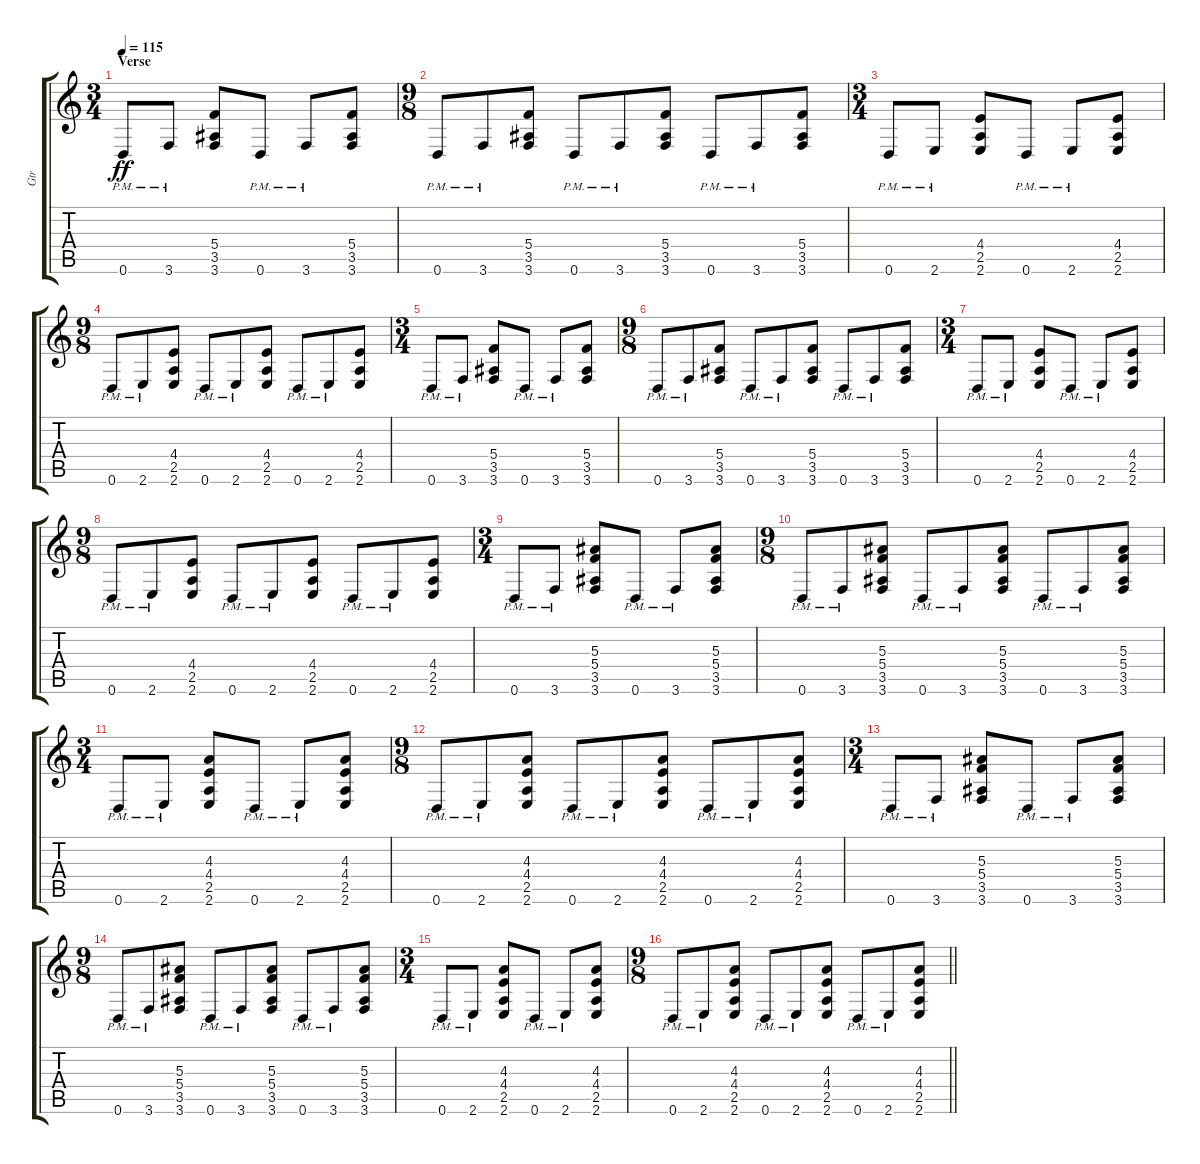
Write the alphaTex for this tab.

\track ("Gtr" "Gtr") {instrument distortionguitar}
\staff {score tabs}
\tuning (D4 A3 F3 C3 G2 D2) {hide}
\ts (3 4)
\section ("" "Verse")
\tempo 115
\clef g2
\ks c
0.6{pm}.8{dy ff} 3.6{pm}.8 (5.4 3.5 3.6).8 0.6{pm}.8 3.6{pm}.8 (5.4 3.5 3.6).8 |
\ts (9 8)
0.6{pm}.8 3.6{pm}.8 (5.4 3.5 3.6).8 0.6{pm}.8 3.6{pm}.8 (5.4 3.5 3.6).8 0.6{pm}.8 3.6{pm}.8 (5.4 3.5 3.6).8 |
\ts (3 4)
0.6{pm}.8 2.6{pm}.8 (4.4 2.5 2.6).8 0.6{pm}.8 2.6{pm}.8 (4.4 2.5 2.6).8 |
\ts (9 8)
0.6{pm}.8 2.6{pm}.8 (4.4 2.5 2.6).8 0.6{pm}.8 2.6{pm}.8 (4.4 2.5 2.6).8 0.6{pm}.8 2.6{pm}.8 (4.4 2.5 2.6).8 |
\ts (3 4)
0.6{pm}.8 3.6{pm}.8 (5.4 3.5 3.6).8 0.6{pm}.8 3.6{pm}.8 (5.4 3.5 3.6).8 |
\ts (9 8)
0.6{pm}.8 3.6{pm}.8 (5.4 3.5 3.6).8 0.6{pm}.8 3.6{pm}.8 (5.4 3.5 3.6).8 0.6{pm}.8 3.6{pm}.8 (5.4 3.5 3.6).8 |
\ts (3 4)
0.6{pm}.8 2.6{pm}.8 (4.4 2.5 2.6).8 0.6{pm}.8 2.6{pm}.8 (4.4 2.5 2.6).8 |
\ts (9 8)
0.6{pm}.8 2.6{pm}.8 (4.4 2.5 2.6).8 0.6{pm}.8 2.6{pm}.8 (4.4 2.5 2.6).8 0.6{pm}.8 2.6{pm}.8 (4.4 2.5 2.6).8 |
\ts (3 4)
0.6{pm}.8 3.6{pm}.8 (5.3 5.4 3.5 3.6).8 0.6{pm}.8 3.6{pm}.8 (5.3 5.4 3.5 3.6).8 |
\ts (9 8)
0.6{pm}.8 3.6{pm}.8 (5.3 5.4 3.5 3.6).8 0.6{pm}.8 3.6{pm}.8 (5.3 5.4 3.5 3.6).8 0.6{pm}.8 3.6{pm}.8 (5.3 5.4 3.5 3.6).8 |
\ts (3 4)
0.6{pm}.8 2.6{pm}.8 (4.3 4.4 2.5 2.6).8 0.6{pm}.8 2.6{pm}.8 (4.3 4.4 2.5 2.6).8 |
\ts (9 8)
0.6{pm}.8 2.6{pm}.8 (4.3 4.4 2.5 2.6).8 0.6{pm}.8 2.6{pm}.8 (4.3 4.4 2.5 2.6).8 0.6{pm}.8 2.6{pm}.8 (4.3 4.4 2.5 2.6).8 |
\ts (3 4)
0.6{pm}.8 3.6{pm}.8 (5.3 5.4 3.5 3.6).8 0.6{pm}.8 3.6{pm}.8 (5.3 5.4 3.5 3.6).8 |
\ts (9 8)
0.6{pm}.8 3.6{pm}.8 (5.3 5.4 3.5 3.6).8 0.6{pm}.8 3.6{pm}.8 (5.3 5.4 3.5 3.6).8 0.6{pm}.8 3.6{pm}.8 (5.3 5.4 3.5 3.6).8 |
\ts (3 4)
0.6{pm}.8 2.6{pm}.8 (4.3 4.4 2.5 2.6).8 0.6{pm}.8 2.6{pm}.8 (4.3 4.4 2.5 2.6).8 |
\ts (9 8)
\barLineRight lightlight
0.6{pm}.8 2.6{pm}.8 (4.3 4.4 2.5 2.6).8 0.6{pm}.8 2.6{pm}.8 (4.3 4.4 2.5 2.6).8 0.6{pm}.8 2.6{pm}.8 (4.3 4.4 2.5 2.6).8
